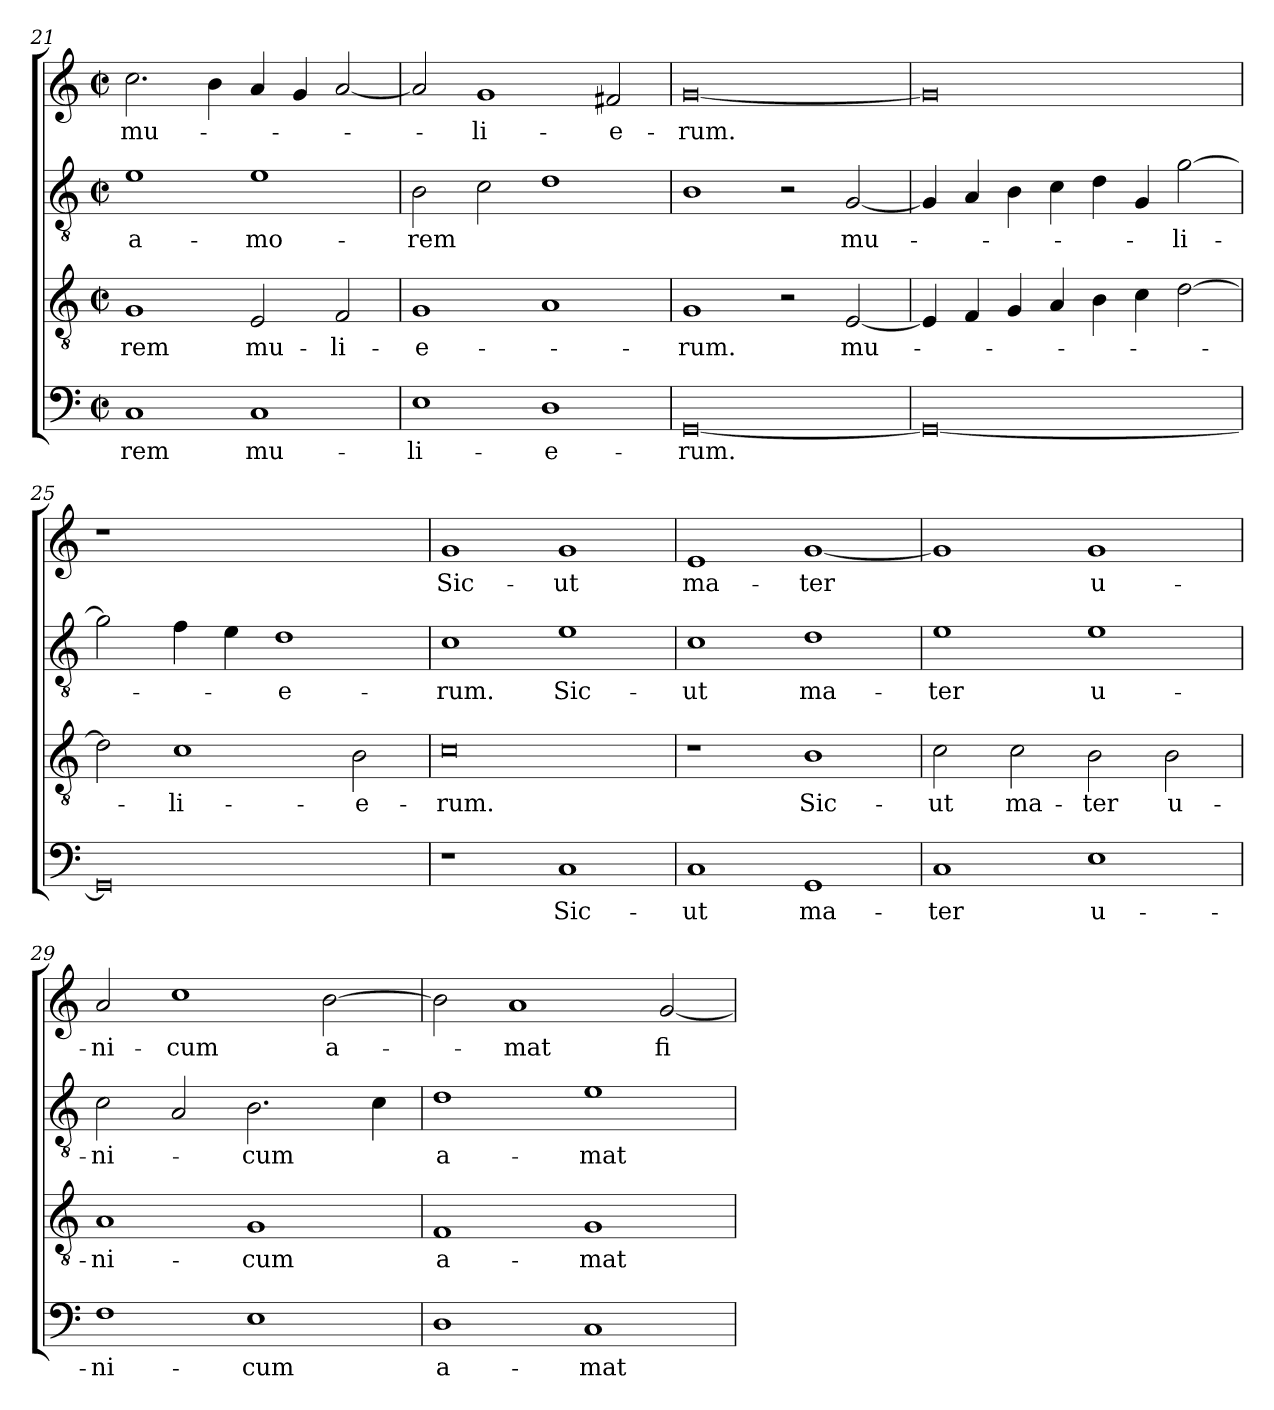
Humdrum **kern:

**kern	**text	**kern	**text	**kern	**text	**kern	**text
*part4	*part4	*part3	*part3	*part2	*part2	*part1	*part1
*staff4	*staff4	*staff3	*staff3	*staff2	*staff2	*staff1	*staff1
*clefF4	*	*clefGv2	*	*clefGv2	*	*clefG2	*
*k[]	*	*k[]	*	*k[]	*	*k[]	*
*C:	*	*C:	*	*C:	*	*C:	*
*M2/2	*	*M2/2	*	*M2/2	*	*M2/2	*
*met(c|)	*	*met(c|)	*	*met(c|)	*	*met(c|)	*
=21	=21	=21	=21	=21	=21	=21	=21
!	!LO:LY:b	!	!LO:LY:b	!	!LO:LY:b	!	!LO:LY:b
1C	-rem	1G	-rem	1e	a-	2.cc\	mu-
.	.	.	.	.	.	4b\	.
!	!LO:LY:b	!	!LO:LY:b	!	!LO:LY:b	!	!
1C	mu-	2E/	mu-	1e	-mo-	4a/	.
.	.	.	.	.	.	4g/	.
!	!	!	!LO:LY:b	!	!	!	!
.	.	2F/	-li-	.	.	[2a/	.
=22	=22	=22	=22	=22	=22	=22	=22
!	!LO:LY:b	!	!LO:LY:b	!	!LO:LY:b	!	!
1E	-li-	1G	-e-	2B\	-rem	2a/]	.
!	!	!	!	!	!	!	!LO:LY:b
.	.	.	.	2c\	.	1g	-li-
!	!LO:LY:b	!	!	!	!	!	!
1D	-e-	1A	.	1d	.	.	.
!	!	!	!	!	!	!	!LO:LY:b
.	.	.	.	.	.	2f#/	-e-
!!LO:LB:g=z
=23	=23	=23	=23	=23	=23	=23	=23
!	!LO:LY:b	!	!LO:LY:b	!	!	!	!LO:LY:b
[0GG	-rum.	1G	-rum.	1B	.	[0g	-rum.
.	.	2r	.	2r	.	.	.
!	!	!	!LO:LY:b	!	!LO:LY:b	!	!
.	.	[2E/	mu-	[2G/	mu-	.	.
=24	=24	=24	=24	=24	=24	=24	=24
0GG_	.	4E/]	.	4G/]	.	0g]	.
.	.	4F/	.	4A/	.	.	.
.	.	4G/	.	4B\	.	.	.
.	.	4A/	.	4c\	.	.	.
.	.	4B\	.	4d\	.	.	.
.	.	4c\	.	4G/	.	.	.
!	!	!	!	!	!LO:LY:b	!	!
.	.	[2d\	.	[2g\	-li-	.	.
=25	=25	=25	=25	=25	=25	=25	=25
0GG]	.	2d\]	.	2g\]	.	1r	.
!	!	!	!LO:LY:b	!	!	!	!
.	.	1c	-li-	4f\	.	.	.
.	.	.	.	4e\	.	.	.
!	!	!	!	!	!LO:LY:b	!	!
.	.	.	.	1d	-e-	1ryy	.
!	!	!	!LO:LY:b	!	!	!	!
.	.	2B\	-e-	.	.	.	.
=26	=26	=26	=26	=26	=26	=26	=26
!	!	!	!LO:LY:b	!	!LO:LY:b	!	!LO:LY:b
1r	.	0c	-rum.	1c	-rum.	1g	Sic-
!	!LO:LY:b	!	!	!	!LO:LY:b	!	!LO:LY:b
1C	Sic-	.	.	1e	Sic-	1g	-ut
=27	=27	=27	=27	=27	=27	=27	=27
!	!LO:LY:b	!	!	!	!LO:LY:b	!	!LO:LY:b
1C	-ut	1r	.	1c	-ut	1e	ma-
!	!LO:LY:b	!	!LO:LY:b	!	!LO:LY:b	!	!LO:LY:b
1GG	ma-	1B	Sic-	1d	ma-	[1g	-ter
=28	=28	=28	=28	=28	=28	=28	=28
!	!LO:LY:b	!	!LO:LY:b	!	!LO:LY:b	!	!
1C	-ter	2c\	-ut	1e	-ter	1g]	.
!	!	!	!LO:LY:b	!	!	!	!
.	.	2c\	ma-	.	.	.	.
!	!LO:LY:b	!	!LO:LY:b	!	!LO:LY:b	!	!LO:LY:b
1E	u-	2B\	-ter	1e	u-	1g	u-
!	!	!	!LO:LY:b	!	!	!	!
.	.	2B\	u-	.	.	.	.
=29	=29	=29	=29	=29	=29	=29	=29
!	!LO:LY:b	!	!LO:LY:b	!	!LO:LY:b	!	!LO:LY:b
1F	-ni-	1A	-ni-	2c\	-ni-	2a/	-ni-
!	!	!	!	!	!	!	!LO:LY:b
.	.	.	.	2A/	.	1cc	-cum
!	!LO:LY:b	!	!LO:LY:b	!	!LO:LY:b	!	!
1E	-cum	1G	-cum	2.B\	-cum	.	.
!	!	!	!	!	!	!	!LO:LY:b
.	.	.	.	.	.	[2b\	a-
.	.	.	.	4c\	.	.	.
!!LO:PB:g=z
=30	=30	=30	=30	=30	=30	=30	=30
!	!LO:LY:b	!	!LO:LY:b	!	!LO:LY:b	!	!
1D	a-	1F	a-	1d	a-	2b\]	.
!	!	!	!	!	!	!	!LO:LY:b
.	.	.	.	.	.	1a	-mat
!	!LO:LY:b	!	!LO:LY:b	!	!LO:LY:b	!	!
1C	-mat	1G	-mat	1e	-mat	.	.
!	!	!	!	!	!	!	!LO:LY:b
.	.	.	.	.	.	[2g/	fi-
=	=	=	=	=	=	=	=
*-	*-	*-	*-	*-	*-	*-	*-
